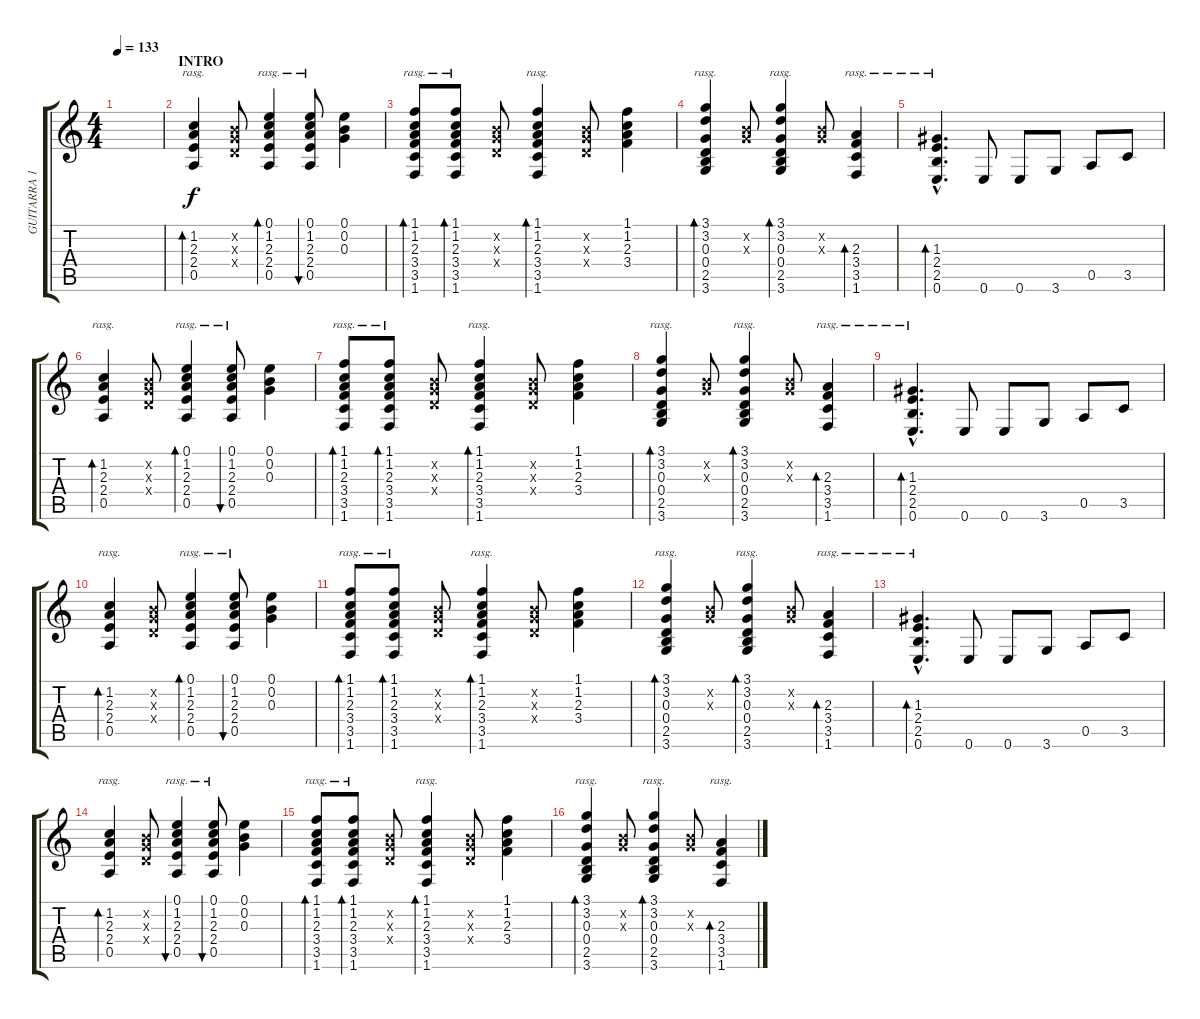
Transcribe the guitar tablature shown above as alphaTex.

\track ("GUITARRA 1" "GUITARRA 1") {instrument acousticguitarsteel}
\staff {score tabs}
\tuning (E4 B3 G3 D3 A2 E2) {hide}
\ts (4 4)
\tempo 133
\clef g2
\ks c
|
\section ("" "INTRO")
(1.2 2.3 2.4 0.5).4{bd 120 rasg ii} (0.2{x} 0.3{x} 0.4{x}).8 (0.1 1.2 2.3 2.4 0.5).4{bd 120 rasg ii} (0.1 1.2 2.3 2.4 0.5).8{bu 120 rasg ii} (0.1 0.2 0.3).4 |
(1.1 1.2 2.3 3.4 3.5 1.6).8{bd 120 rasg ii} (1.1 1.2 2.3 3.4 3.5 1.6).8{bd 120 rasg ii} (0.2{x} 0.3{x} 0.4{x}).8 (1.1 1.2 2.3 3.4 3.5 1.6).4{bd 120 rasg ii} (0.2{x} 0.3{x} 0.4{x}).8 (1.1 1.2 2.3 3.4).4 |
(3.1 3.2 0.3 0.4 2.5 3.6).4{bd 120 rasg ii} (0.2{x} 0.3{x}).8 (3.1 3.2 0.3 0.4 2.5 3.6).4{bd 120 rasg ii} (0.2{x} 0.3{x}).8 (2.3 3.4 3.5 1.6).4{bd 120 rasg ii} |
(1.3{hac} 2.4{hac} 2.5{hac} 0.6{hac}).4{d bd 120 rasg ii} 0.6.8 0.6.8 3.6.8 0.5.8 3.5.8 |
(1.2 2.3 2.4 0.5).4{bd 120 rasg ii} (0.2{x} 0.3{x} 0.4{x}).8 (0.1 1.2 2.3 2.4 0.5).4{bd 120 rasg ii} (0.1 1.2 2.3 2.4 0.5).8{bu 120 rasg ii} (0.1 0.2 0.3).4 |
(1.1 1.2 2.3 3.4 3.5 1.6).8{bd 120 rasg ii} (1.1 1.2 2.3 3.4 3.5 1.6).8{bd 120 rasg ii} (0.2{x} 0.3{x} 0.4{x}).8 (1.1 1.2 2.3 3.4 3.5 1.6).4{bd 120 rasg ii} (0.2{x} 0.3{x} 0.4{x}).8 (1.1 1.2 2.3 3.4).4 |
(3.1 3.2 0.3 0.4 2.5 3.6).4{bd 120 rasg ii} (0.2{x} 0.3{x}).8 (3.1 3.2 0.3 0.4 2.5 3.6).4{bd 120 rasg ii} (0.2{x} 0.3{x}).8 (2.3 3.4 3.5 1.6).4{bd 120 rasg ii} |
(1.3{hac} 2.4{hac} 2.5{hac} 0.6{hac}).4{d bd 120 rasg ii} 0.6.8 0.6.8 3.6.8 0.5.8 3.5.8 |
(1.2 2.3 2.4 0.5).4{bd 120 rasg ii} (0.2{x} 0.3{x} 0.4{x}).8 (0.1 1.2 2.3 2.4 0.5).4{bd 120 rasg ii} (0.1 1.2 2.3 2.4 0.5).8{bu 120 rasg ii} (0.1 0.2 0.3).4 |
(1.1 1.2 2.3 3.4 3.5 1.6).8{bd 120 rasg ii} (1.1 1.2 2.3 3.4 3.5 1.6).8{bd 120 rasg ii} (0.2{x} 0.3{x} 0.4{x}).8 (1.1 1.2 2.3 3.4 3.5 1.6).4{bd 120 rasg ii} (0.2{x} 0.3{x} 0.4{x}).8 (1.1 1.2 2.3 3.4).4 |
(3.1 3.2 0.3 0.4 2.5 3.6).4{bd 120 rasg ii} (0.2{x} 0.3{x}).8 (3.1 3.2 0.3 0.4 2.5 3.6).4{bd 120 rasg ii} (0.2{x} 0.3{x}).8 (2.3 3.4 3.5 1.6).4{bd 120 rasg ii} |
(1.3{hac} 2.4{hac} 2.5{hac} 0.6{hac}).4{d bd 120 rasg ii} 0.6.8 0.6.8 3.6.8 0.5.8 3.5.8 |
(1.2 2.3 2.4 0.5).4{bd 120 rasg ii} (0.2{x} 0.3{x} 0.4{x}).8 (0.1 1.2 2.3 2.4 0.5).4{bu 120 rasg ii} (0.1 1.2 2.3 2.4 0.5).8{bu 120 rasg ii} (0.1 0.2 0.3).4 |
(1.1 1.2 2.3 3.4 3.5 1.6).8{bd 120 rasg ii} (1.1 1.2 2.3 3.4 3.5 1.6).8{bd 120 rasg ii} (0.2{x} 0.3{x} 0.4{x}).8 (1.1 1.2 2.3 3.4 3.5 1.6).4{bd 120 rasg ii} (0.2{x} 0.3{x} 0.4{x}).8 (1.1 1.2 2.3 3.4).4 |
(3.1 3.2 0.3 0.4 2.5 3.6).4{bd 120 rasg ii} (0.2{x} 0.3{x}).8 (3.1 3.2 0.3 0.4 2.5 3.6).4{bd 120 rasg ii} (0.2{x} 0.3{x}).8 (2.3 3.4 3.5 1.6).4{bd 120 rasg ii}
